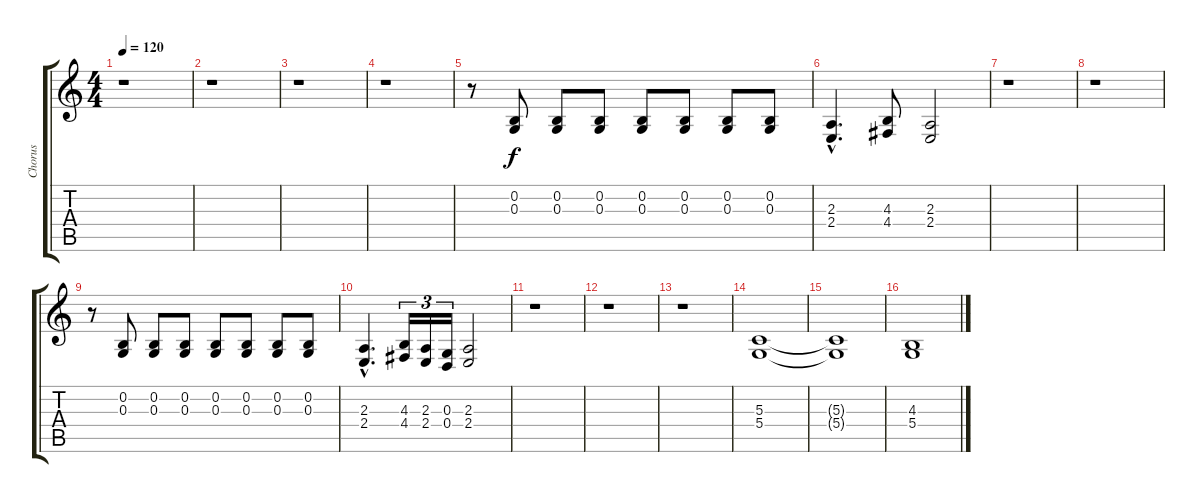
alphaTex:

\track ("Chorus" "Chorus") {instrument clarinet}
\staff {score tabs}
\tuning (E4 B3 G3 D3 A2 E2) {hide}
\ts (4 4)
\tempo 120
\clef g2
\ks c
r.1{dy f instrument clarinet} |
r.1 |
r.1 |
r.1 |
r.8 (0.2 0.3).8 (0.2 0.3).8 (0.2 0.3).8 (0.2 0.3).8 (0.2 0.3).8 (0.2 0.3).8 (0.2 0.3).8 |
(2.3{hac} 2.4{hac}).4{d} (4.3 4.4).8 (2.3 2.4).2 |
r.1 |
r.1 |
r.8 (0.2 0.3).8 (0.2 0.3).8 (0.2 0.3).8 (0.2 0.3).8 (0.2 0.3).8 (0.2 0.3).8 (0.2 0.3).8 |
(2.3{hac} 2.4{hac}).4{d} (4.3 4.4).16{tu (3 2)} (2.3 2.4).16{tu (3 2)} (0.3 0.4).16{tu (3 2)} (2.3 2.4).2 |
r.1 |
r.1 |
r.1 |
(5.3 5.4).1 |
(5.3{t} 5.4{t}).1 |
(4.3 5.4).1
